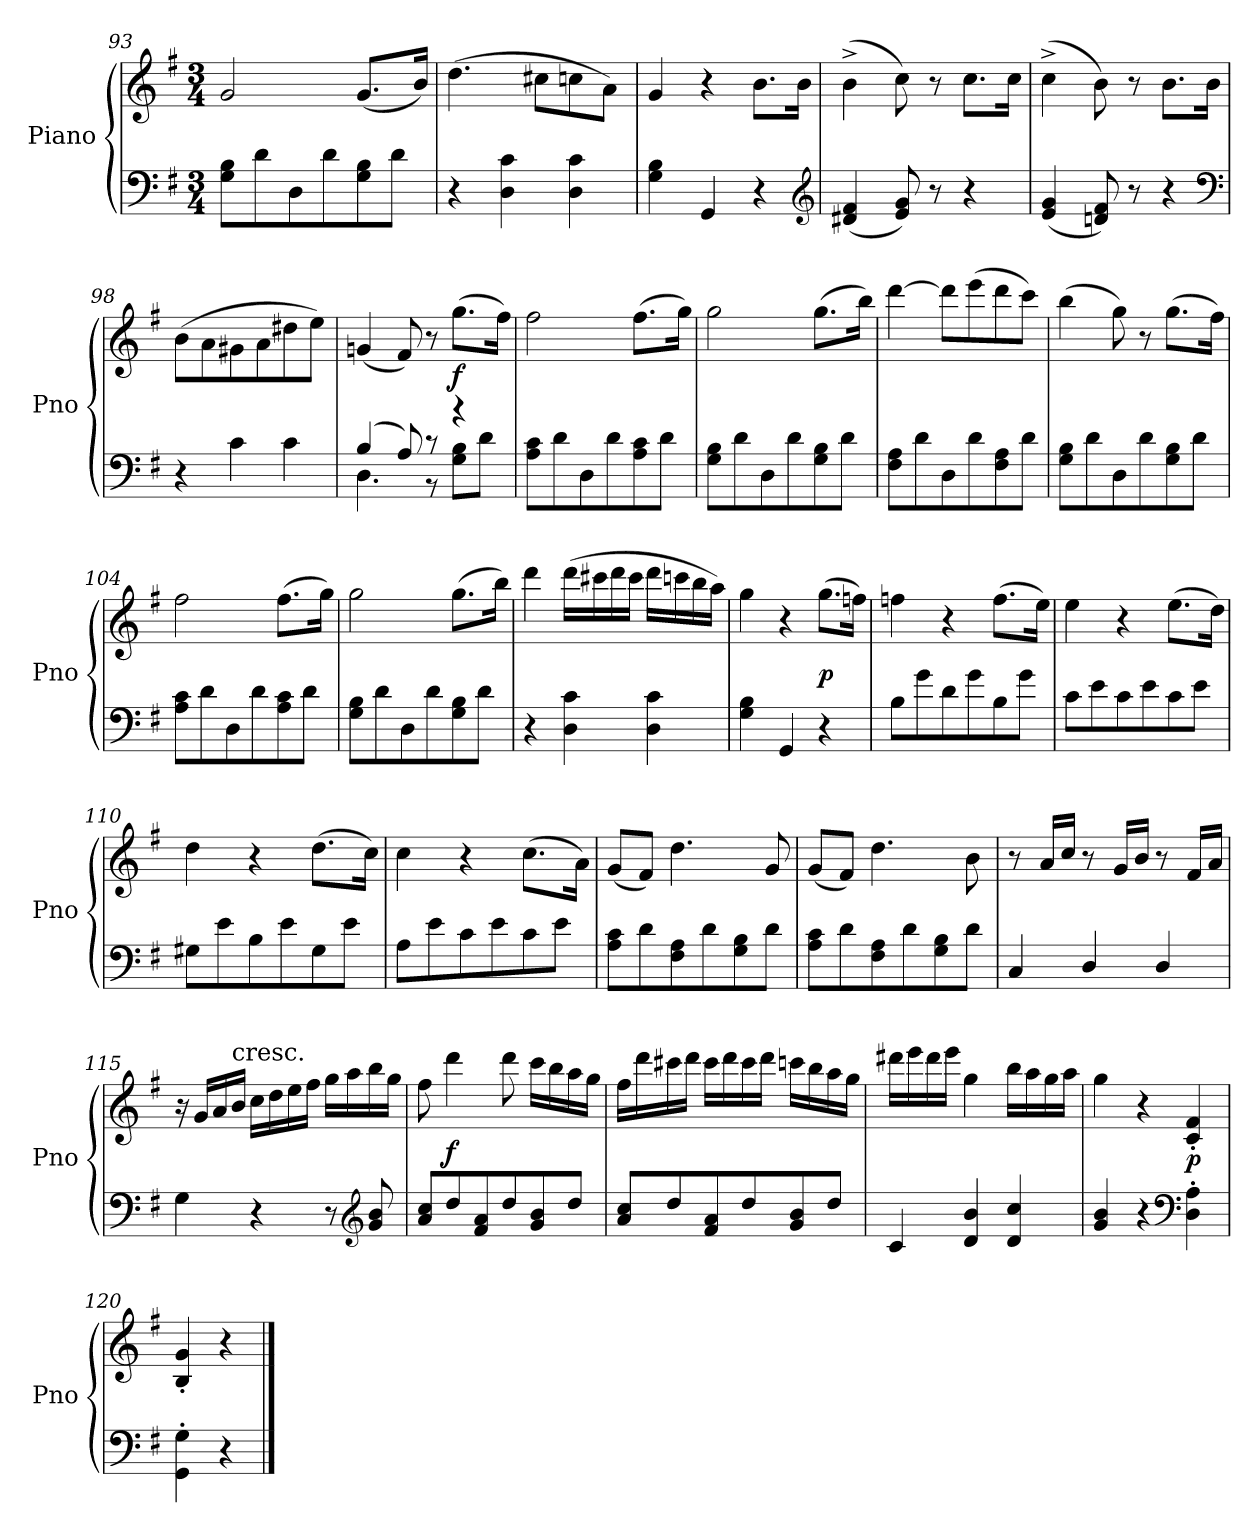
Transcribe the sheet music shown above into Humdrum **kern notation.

**kern	**kern	**dynam
*part1	*part1	*part1
*staff2	*staff1	*staff1/2
*I"Piano	*	*
*I'Pno	*	*
*clefF4	*clefG2	*
*k[f#]	*k[f#]	*
*M3/4	*M3/4	*
=93	=93	=93
8G\ 8B\L	2g/	.
8d\	.	.
8D\	.	.
8d\	.	.
8G\ 8B\	(8.g/L	.
8d\J	.	.
.	16b/Jk)	.
=94	=94	=94
4r	(4.dd\	.
4D\ 4c\	.	.
.	8cc#X\L	.
4D\ 4c\	8ccn\	.
.	8a\J)	.
=95	=95	=95
4G\ 4B\	4g/	.
4GG/	4r	.
4r	8.b\L	.
.	16b\Jk	.
*clefG2	*	*
=96	=96	=96
(4d#X/ 4f#/	(4b^\	.
8e/ 8g/)	8cc\)	.
8r	8r	.
4r	8.cc\L	.
.	16cc\Jk	.
=97	=97	=97
(4e/ 4g/	(4cc^\	.
8dn/ 8f#/)	8b\)	.
8r	8r	.
4r	8.b\L	.
.	16b\Jk	.
*clefF4	*	*
=98	=98	=98
4r	(8b\L	.
.	8a\	.
4c\	8g#X\	.
.	8a\	.
4c\	8dd#X\	.
.	8ee\J)	.
=99	=99	=99
*^	*	*
(4B/	4.D\	(4gn/	.
8A/)	.	8f#/)	.
8r	8r	8r	.
4r	8G\ 8B\L	(8.gg\L	f
.	8d\J	.	.
.	.	16ff#\Jk)	.
*v	*v	*	*
=100	=100	=100
8A\ 8c\L	2ff#\	.
8d\	.	.
8D\	.	.
8d\	.	.
8A\ 8c\	(8.ff#\L	.
8d\J	.	.
.	16gg\Jk)	.
=101	=101	=101
8G\ 8B\L	2gg\	.
8d\	.	.
8D\	.	.
8d\	.	.
8G\ 8B\	(8.gg\L	.
8d\J	.	.
.	16bb\Jk)	.
=102	=102	=102
8F#\ 8A\L	[4ddd\	.
8d\	.	.
8D\	8ddd\L]	.
8d\	(8eee\	.
8F#\ 8A\	8ddd\	.
8d\J	8ccc\J)	.
=103	=103	=103
8G\ 8B\L	(4bb\	.
8d\	.	.
8D\	8gg\)	.
8d\	8r	.
8G\ 8B\	(8.gg\L	.
8d\J	.	.
.	16ff#\Jk)	.
=104	=104	=104
8A\ 8c\L	2ff#\	.
8d\	.	.
8D\	.	.
8d\	.	.
8A\ 8c\	(8.ff#\L	.
8d\J	.	.
.	16gg\Jk)	.
=105	=105	=105
8G\ 8B\L	2gg\	.
8d\	.	.
8D\	.	.
8d\	.	.
8G\ 8B\	(8.gg\L	.
8d\J	.	.
.	16bb\Jk)	.
=106	=106	=106
4r	4ddd\	.
4D\ 4c\	(16ddd\LL	.
.	16ccc#X\	.
.	16ddd\	.
.	16ccc#\JJ	.
4D\ 4c\	16ddd\LL	.
.	16cccn\	.
.	16bb\	.
.	16aa\JJ)	.
=107	=107	=107
4G\ 4B\	4gg\	.
4GG/	4r	.
4r	(8.gg\L	p
.	16ffn\Jk)	.
=108	=108	=108
8B\L	4ffn\	.
8g\	.	.
8d\	4r	.
8g\	.	.
8B\	(8.ff\L	.
8g\J	.	.
.	16ee\Jk)	.
=109	=109	=109
8c\L	4ee\	.
8e\	.	.
8c\	4r	.
8e\	.	.
8c\	(8.ee\L	.
8e\J	.	.
.	16dd\Jk)	.
=110	=110	=110
8G#X\L	4dd\	.
8e\	.	.
8B\	4r	.
8e\	.	.
8G#\	(8.dd\L	.
8e\J	.	.
.	16cc\Jk)	.
=111	=111	=111
8A\L	4cc\	.
8e\	.	.
8c\	4r	.
8e\	.	.
8c\	(8.cc\L	.
8e\J	.	.
.	16a\Jk)	.
=112	=112	=112
8A\ 8c\L	(8g/L	.
8d\	8f#/J)	.
8F#\ 8A\	4.dd\	.
8d\	.	.
8G\ 8B\	.	.
8d\J	8g/	.
=113	=113	=113
8A\ 8c\L	(8g/L	.
8d\	8f#/J)	.
8F#\ 8A\	4.dd\	.
8d\	.	.
8G\ 8B\	.	.
8d\J	8b\	.
=114	=114	=114
4C/	8r	.
.	16a/LL	.
.	16cc/JJ	.
4D/	8r	.
.	16g/LL	.
.	16b/JJ	.
4D/	8r	.
.	16f#/LL	.
.	16a/JJ	.
=115	=115	=115
4G\	16r	.
.	16g/LL	.
.	16a/	.
!	!LO:TX:t=cresc.	!
.	16b/JJ	.
4r	16cc\LL	.
.	16dd\	.
.	16ee\	.
.	16ff#\JJ	.
8r	16gg\LL	.
.	16aa\	.
*clefG2	*	*
8g/ 8b/	16bb\	.
.	16gg\JJ	.
=116	=116	=116
8a/ 8cc/L	8ff#\	.
8dd/	4ddd\	f
8f#/ 8a/	.	.
8dd/	8ddd\	.
8g/ 8b/	16ccc\LL	.
.	16bb\	.
8dd/J	16aa\	.
.	16gg\JJ	.
=117	=117	=117
8a/ 8cc/L	16ff#\LL	.
.	16ddd\	.
8dd/	16ccc#X\	.
.	16ddd\JJ	.
8f#/ 8a/	16ccc#\LL	.
.	16ddd\	.
8dd/	16ccc#\	.
.	16ddd\JJ	.
8g/ 8b/	16cccn\LL	.
.	16bb\	.
8dd/J	16aa\	.
.	16gg\JJ	.
=118	=118	=118
4c/	16ddd#X\LL	.
.	16eee\	.
.	16ddd#\	.
.	16eee\JJ	.
4d/ 4b/	4gg\	.
4d/ 4cc/	16bb\LL	.
.	16aa\	.
.	16gg\	.
.	16aa\JJ	.
=119	=119	=119
4g/ 4b/	4gg\	.
4r	4r	.
*clefF4	*	*
4D'\ 4A'\	4c'/ 4f#'/	p
=120	=120	=120
4GG'\ 4G'\	4B'/ 4g'/	.
4r	4r	.
==	==	==
*-	*-	*-
